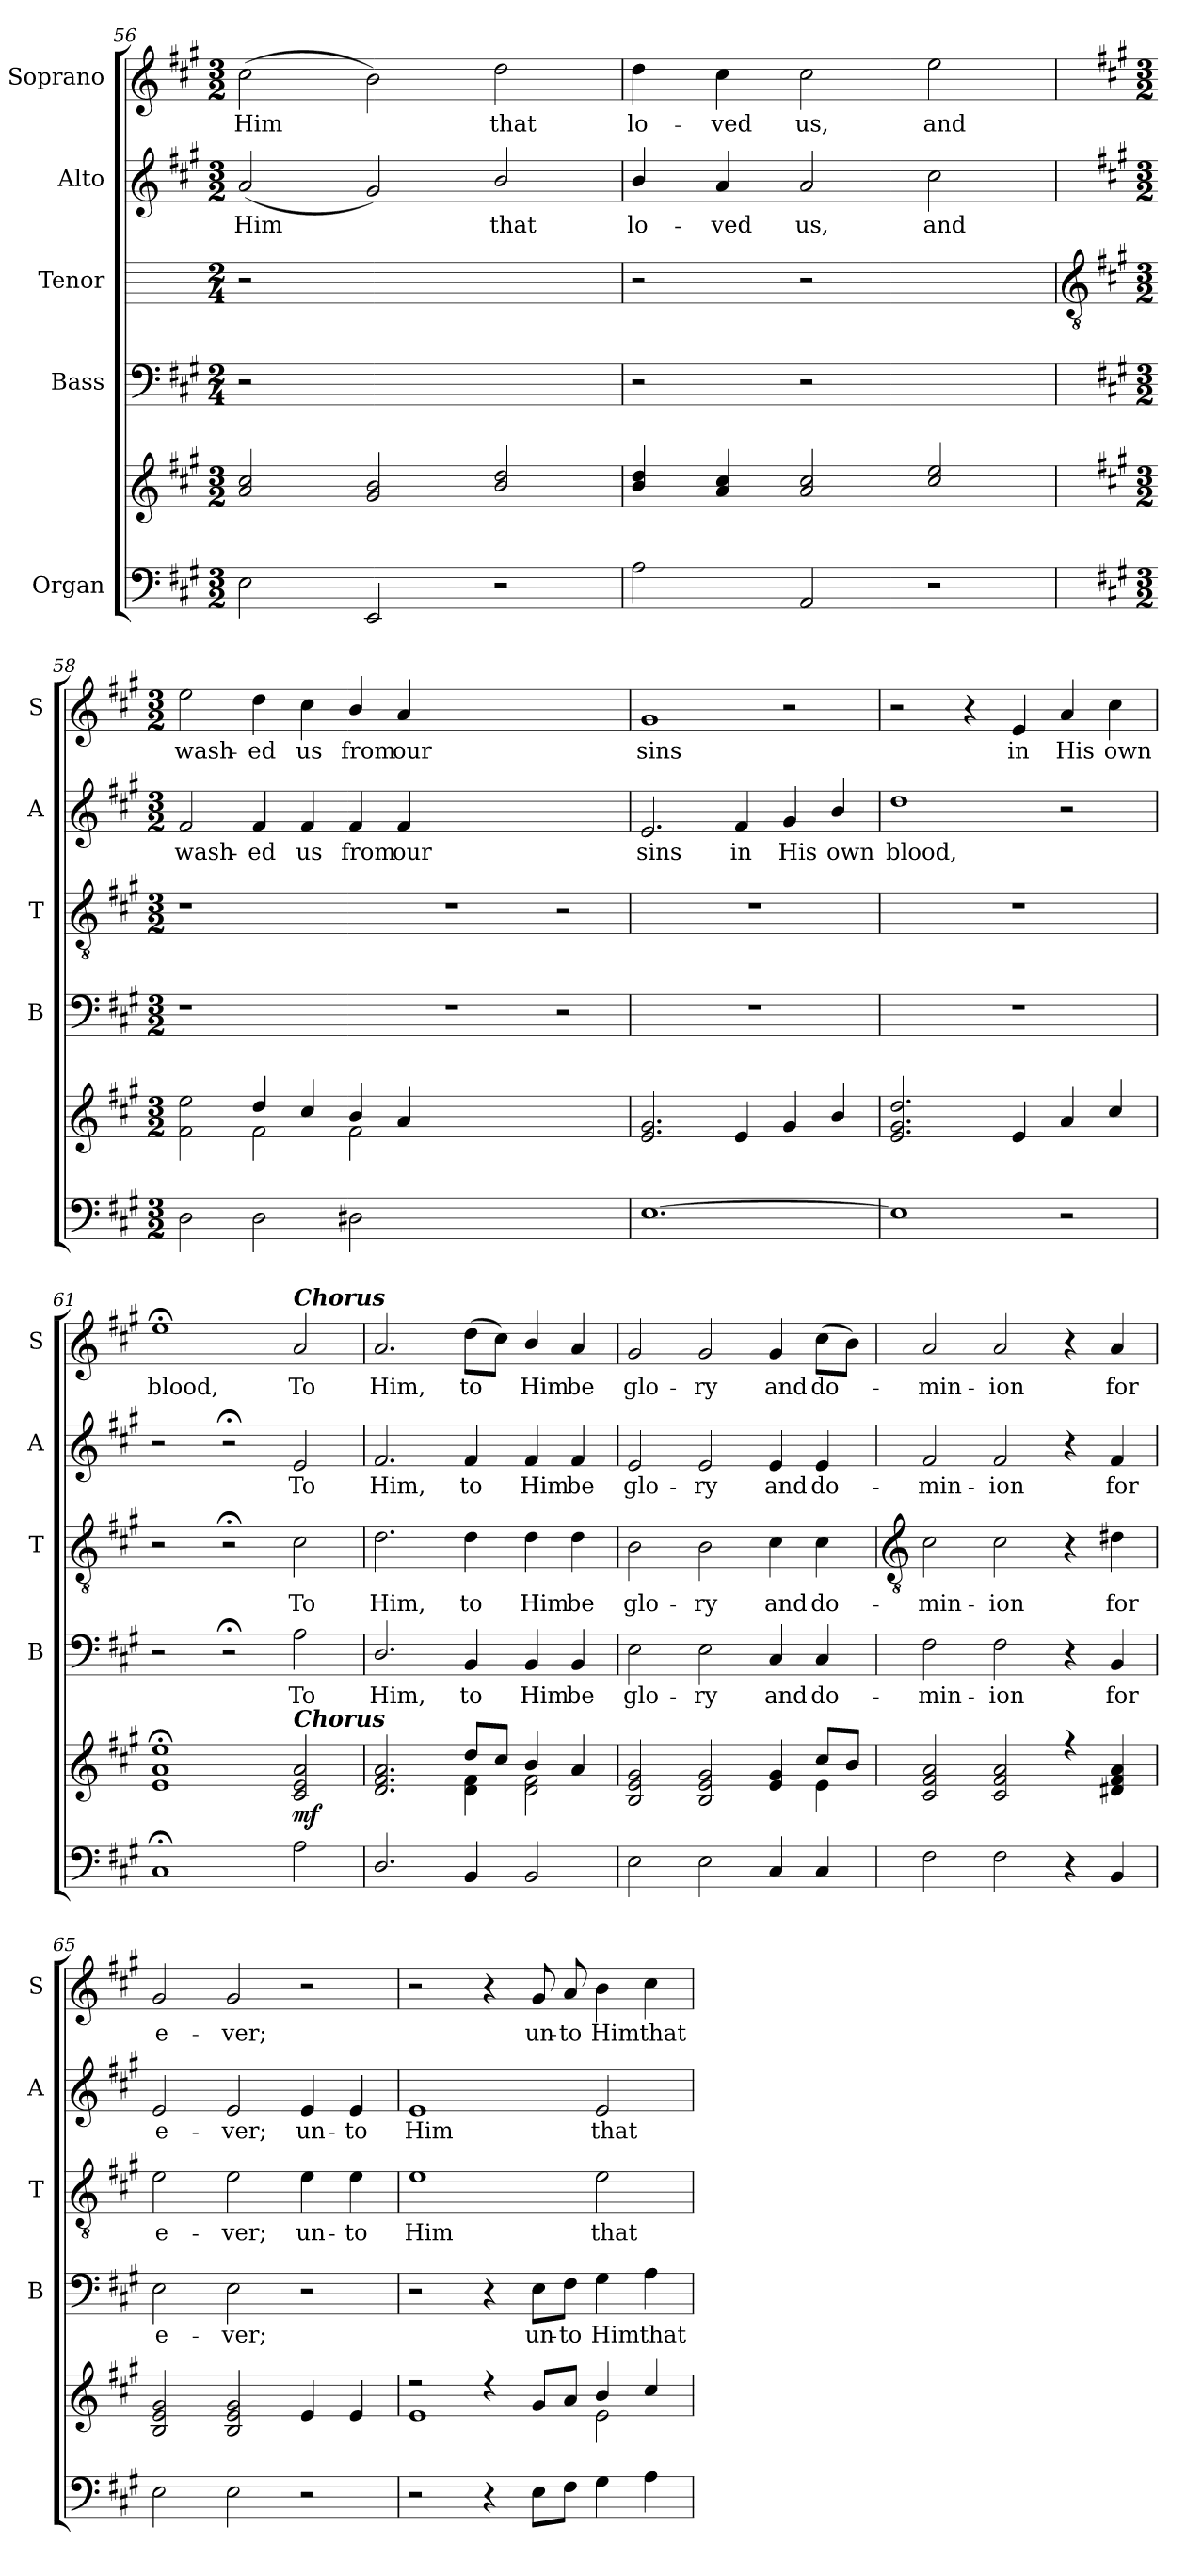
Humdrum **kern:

**kern	**kern	**dynam	**kern	**text	**kern	**text	**kern	**text	**kern	**text
*part5	*part5	*part5	*part4	*part4	*part3	*part3	*part2	*part2	*part1	*part1
*staff6	*staff5	*staff5/6	*staff4	*staff4	*staff3	*staff3	*staff2	*staff2	*staff1	*staff1
*I"Organ	*	*	*I"Bass	*	*I"Tenor	*	*I"Alto	*	*I"Soprano	*
*	*	*	*I'B	*	*I'T	*	*I'A	*	*I'S	*
*clefF4	*clefG2	*	*clefF4	*	*	*	*clefG2	*	*clefG2	*
*k[f#c#g#]	*k[f#c#g#]	*	*k[f#c#g#]	*	*	*	*k[f#c#g#]	*	*k[f#c#g#]	*
*A:	*A:	*	*A:	*	*	*	*A:	*	*A:	*
*M3/2	*M3/2	*	*M2/4	*	*M2/4	*	*M3/2	*	*M3/2	*
=56	=56	=56	=56	=56	=56	=56	=56	=56	=56	=56
*	*^	*	*	*	*	*	*	*	*	*
!	!	!LO:N:vis=1	!	!	!	!	!	!	!LO:LY:b	!	!LO:LY:b
2E	2a 2cc#	1.ryy	.	2r	.	2r	.	(<2a	Him	(>2cc#	Him
2EE	2g# 2b	.	.	1ryy	.	1ryy	.	2g#)	.	2b)	.
!	!	!	!	!	!	!	!	!	!LO:LY:b	!	!LO:LY:b
2r	2b 2dd	.	.	.	.	.	.	2b/	that	2dd	that
=57	=57	=57	=57	=57	=57	=57	=57	=57	=57	=57	=57
!	!	!LO:N:vis=1	!	!	!	!	!	!	!LO:LY:b	!	!LO:LY:b
2A	4b 4dd	1.ryy	.	2r	.	2r	.	4b/	lo-	4dd	lo-
!	!	!	!	!	!	!	!	!	!LO:LY:b	!	!LO:LY:b
.	4a 4cc#	.	.	.	.	.	.	4a	-ved	4cc#	-ved
!	!	!	!	!	!	!	!	!	!LO:LY:b	!	!LO:LY:b
2AA	2a 2cc#	.	.	2r	.	2r	.	2a	us,	2cc#	us,
!	!	!	!	!	!	!	!	!	!LO:LY:b	!	!LO:LY:b
2r	2cc# 2ee	.	.	2ryy	.	2ryy	.	2cc#	and	2ee	and
!!LO:LB:g=z
=58	=58	=58	=58	=58	=58	=58	=58	=58	=58	=58	=58
*	*	*	*	*	*	*clefGv2	*	*	*	*	*
*	*	*	*	*k[f#c#g#]	*	*k[f#c#g#]	*	*	*	*	*
*	*	*	*	*A:	*	*A:	*	*	*	*	*
*M3/2	*M3/2	*	*	*M3/2	*	*M3/2	*	*M3/2	*	*M3/2	*
!	!	!	!	!LO:N:vis=1	!	!LO:N:vis=1	!	!	!LO:LY:b	!	!LO:LY:b
2D	2f# 2ee	2ryy	.	1.r	.	1.r	.	2f#	wash-	2ee	wash-
!	!	!	!	!	!	!	!	!	!LO:LY:b	!	!LO:LY:b
2D	4dd/	2f#\	.	.	.	.	.	4f#	-ed	4dd	-ed
!	!	!	!	!	!	!	!	!	!LO:LY:b	!	!LO:LY:b
.	4cc#/	.	.	.	.	.	.	4f#	us	4cc#	us
!	!	!	!	!	!	!	!	!	!LO:LY:b	!	!LO:LY:b
2D#X	4b/	2f#\	.	.	.	.	.	4f#	from	4b/	from
!	!	!	!	!	!	!	!	!	!LO:LY:b	!	!LO:LY:b
.	4a	.	.	.	.	.	.	4f#	our	4a	our
1.ryy	1.ryy	1.ryy	.	1r	.	1r	.	1.ryy	.	1.ryy	.
.	.	.	.	2r	.	2r	.	.	.	.	.
=59	=59	=59	=59	=59	=59	=59	=59	=59	=59	=59	=59
!	!	!LO:N:vis=1	!	!LO:N:vis=1	!	!LO:N:vis=1	!	!	!LO:LY:b	!	!LO:LY:b
[1.E	2.e 2.g#	1.ryy	.	1.r	.	1.r	.	2.e	sins	1g#	sins
!	!	!	!	!	!	!	!	!	!LO:LY:b	!	!
.	4e	.	.	.	.	.	.	4f#	in	.	.
!	!	!	!	!	!	!	!	!	!LO:LY:b	!	!
.	4g#	.	.	.	.	.	.	4g#	His	2r	.
!	!	!	!	!	!	!	!	!	!LO:LY:b	!	!
.	4b	.	.	.	.	.	.	4b/	own	.	.
=60	=60	=60	=60	=60	=60	=60	=60	=60	=60	=60	=60
!	!	!LO:N:vis=1	!	!LO:N:vis=1	!	!LO:N:vis=1	!	!	!LO:LY:b	!	!
1E]	2.e 2.g# 2.dd	1.ryy	.	1.r	.	1.r	.	1dd	blood,	2r	.
.	.	.	.	.	.	.	.	.	.	4r	.
!	!	!	!	!	!	!	!	!	!	!	!LO:LY:b
.	4e	.	.	.	.	.	.	.	.	4e	in
!	!	!	!	!	!	!	!	!	!	!	!LO:LY:b
2r	4a	.	.	.	.	.	.	2r	.	4a	His
!	!	!	!	!	!	!	!	!	!	!	!LO:LY:b
.	4cc#	.	.	.	.	.	.	.	.	4cc#	own
=61	=61	=61	=61	=61	=61	=61	=61	=61	=61	=61	=61
!	!	!LO:N:vis=1	!	!	!	!	!	!	!	!	!LO:LY:b
1C#;	1e;< 1a;< 1ee;<	1.ryy	.	2r	.	2r	.	2r	.	1ee;<	blood,
.	.	.	.	2r;<	.	2r;<	.	2r;<	.	.	.
!	!	!	!	!	!	!	!	!	!	!LO:TX:a:Bi:t=Chorus	!
!	!LO:TX:a:Bi:t=Chorus	!	!	!	!	!	!	!	!	!	!
!	!	!	!LO:DY:b	!	!LO:LY:b	!	!LO:LY:b	!	!LO:LY:b	!	!LO:LY:b
2A	2c# 2e 2a	.	mf	2A	To	2c#	To	2e	To	2a	To
=62	=62	=62	=62	=62	=62	=62	=62	=62	=62	=62	=62
!	!	!	!	!	!LO:LY:b	!	!LO:LY:b	!	!LO:LY:b	!	!LO:LY:b
2.D/	2.d 2.f# 2.a	2.ryy	.	2.D/	Him,	2.d	Him,	2.f#	Him,	2.a	Him,
!	!	!	!	!	!LO:LY:b	!	!LO:LY:b	!	!LO:LY:b	!	!LO:LY:b
4BB	8dd/L	4d\ 4f#\	.	4BB	to	4d	to	4f#	to	(>8ddL	to
.	8cc#/J	.	.	.	.	.	.	.	.	8cc#J)	.
!	!	!	!	!	!LO:LY:b	!	!LO:LY:b	!	!LO:LY:b	!	!LO:LY:b
2BB	4b/	2d\ 2f#\	.	4BB	Him	4d	Him	4f#	Him	4b/	Him
!	!	!	!	!	!LO:LY:b	!	!LO:LY:b	!	!LO:LY:b	!	!LO:LY:b
.	4a	.	.	4BB	be	4d	be	4f#	be	4a	be
=63	=63	=63	=63	=63	=63	=63	=63	=63	=63	=63	=63
!	!	!	!	!	!LO:LY:b	!	!LO:LY:b	!	!LO:LY:b	!	!LO:LY:b
2E	2B 2e 2g#	2ryy	.	2E	glo-	2B	glo-	2e	glo-	2g#	glo-
!	!	!	!	!	!LO:LY:b	!	!LO:LY:b	!	!LO:LY:b	!	!LO:LY:b
2E	2B 2e 2g#	2ryy	.	2E	-ry	2B	-ry	2e	-ry	2g#	-ry
!	!	!	!	!	!LO:LY:b	!	!LO:LY:b	!	!LO:LY:b	!	!LO:LY:b
4C#	4e 4g#	4ryy	.	4C#	and	4c#	and	4e	and	4g#	and
!	!	!	!	!	!LO:LY:b	!	!LO:LY:b	!	!LO:LY:b	!	!LO:LY:b
4C#	8cc#/L	4e\	.	4C#	do-	4c#	do-	4e	do-	(>8cc#L	do-
.	8b/J	.	.	.	.	.	.	.	.	8bJ)	.
!!LO:LB:g=z
=64	=64	=64	=64	=64	=64	=64	=64	=64	=64	=64	=64
*	*	*	*	*	*	*clefGv2	*	*	*	*	*
!	!	!LO:N:vis=1	!	!	!LO:LY:b	!	!LO:LY:b	!	!LO:LY:b	!	!LO:LY:b
2F#	2c# 2f# 2a	1.ryy	.	2F#	-min-	2c#	-min-	2f#	-min-	2a	min-
!	!	!	!	!	!LO:LY:b	!	!LO:LY:b	!	!LO:LY:b	!	!LO:LY:b
2F#	2c# 2f# 2a	.	.	2F#	-ion	2c#	-ion	2f#	-ion	2a	-ion
4r	4r	.	.	4r	.	4r	.	4r	.	4r	.
!	!	!	!	!	!LO:LY:b	!	!LO:LY:b	!	!LO:LY:b	!	!LO:LY:b
4BB	4d#X 4f# 4a	.	.	4BB	for	4d#X	for	4f#	for	4a	for
=65	=65	=65	=65	=65	=65	=65	=65	=65	=65	=65	=65
!	!	!LO:N:vis=1	!	!	!LO:LY:b	!	!LO:LY:b	!	!LO:LY:b	!	!LO:LY:b
2E	2B 2e 2g#	1.ryy	.	2E	e-	2e	e-	2e	e-	2g#	e-
!	!	!	!	!	!LO:LY:b	!	!LO:LY:b	!	!LO:LY:b	!	!LO:LY:b
2E	2B 2e 2g#	.	.	2E	-ver;	2e	-ver;	2e	-ver;	2g#	-ver;
!	!	!	!	!	!	!	!LO:LY:b	!	!LO:LY:b	!	!
2r	4e	.	.	2r	.	4e	un-	4e	un-	2r	.
!	!	!	!	!	!	!	!LO:LY:b	!	!LO:LY:b	!	!
.	4e	.	.	.	.	4e	-to	4e	-to	.	.
=66	=66	=66	=66	=66	=66	=66	=66	=66	=66	=66	=66
!	!	!	!	!	!	!	!LO:LY:b	!	!LO:LY:b	!	!
2r	2r	1e\	.	2r	.	1e	Him	1e	Him	2r	.
4r	4r	.	.	4r	.	.	.	.	.	4r	.
!	!	!	!	!	!LO:LY:b	!	!	!	!	!	!LO:LY:b
8EL	8g#L	.	.	8E\L	un-	.	.	.	.	8g#	un-
!	!	!	!	!	!LO:LY:b	!	!	!	!	!	!LO:LY:b
8F#J	8aJ	.	.	8F#\J	-to	.	.	.	.	8a	-to
!	!	!	!	!	!LO:LY:b	!	!LO:LY:b	!	!LO:LY:b	!	!LO:LY:b
4G#	4b/	2e\	.	4G#	Him	2e	that	2e	that	4b	Him
!	!	!	!	!	!LO:LY:b	!	!	!	!	!	!LO:LY:b
4A	4cc#/	.	.	4A	that	.	.	.	.	4cc#	that
*	*v	*v	*	*	*	*	*	*	*	*	*
=	=	=	=	=	=	=	=	=	=	=
*-	*-	*-	*-	*-	*-	*-	*-	*-	*-	*-
